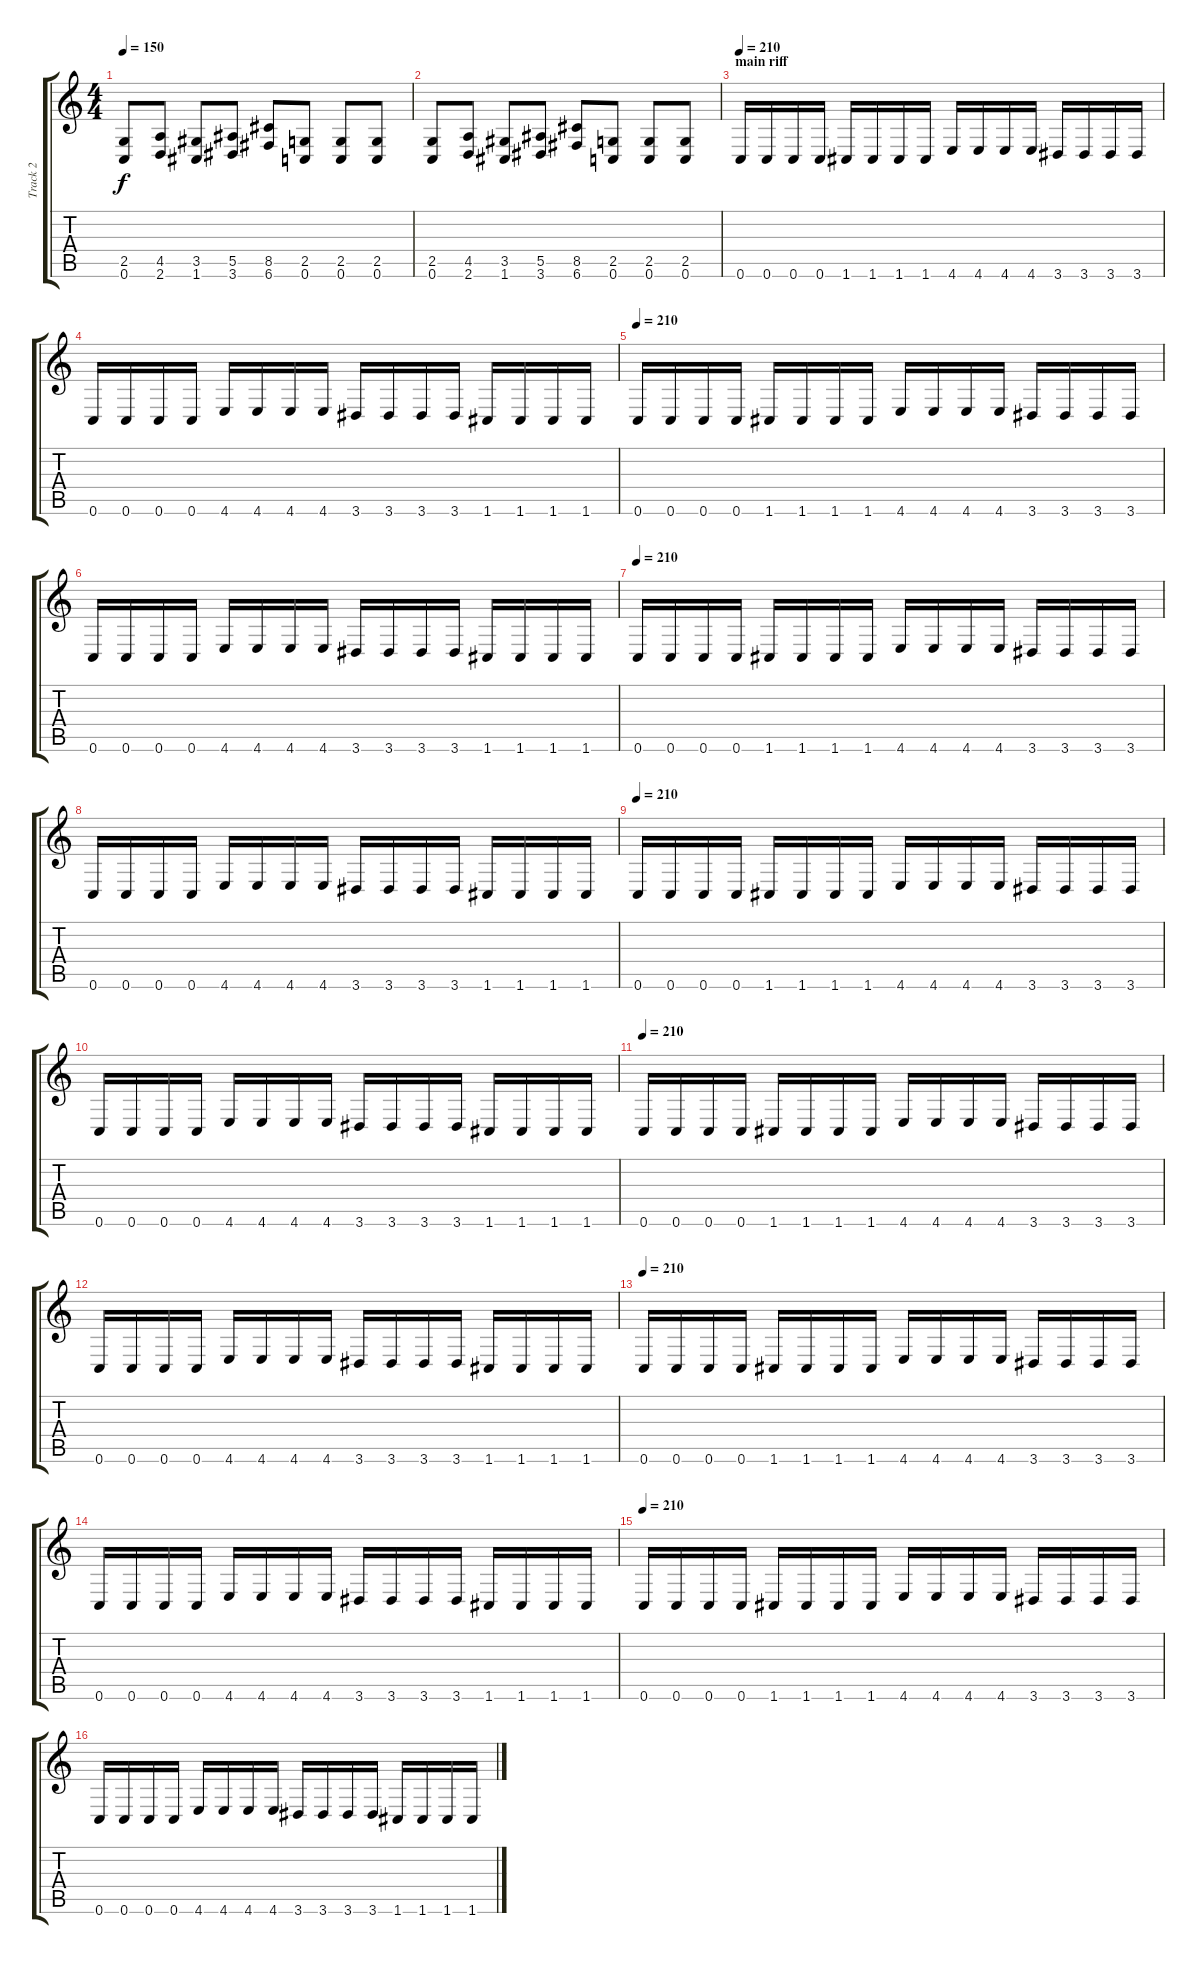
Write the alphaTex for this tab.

\track ("Track 2" "Track 2") {instrument overdrivenguitar}
\staff {score tabs}
\tuning (C4 G3 Eb3 Bb2 F2 C2) {hide}
\ts (4 4)
\tempo 150
\clef g2
\ks c
(2.5 0.6).8{dy f} (4.5 2.6).8 (3.5 1.6).8 (5.5 3.6).8 (8.5 6.6).8 (2.5 0.6).8 (2.5 0.6).8 (2.5 0.6).8 |
(2.5 0.6).8 (4.5 2.6).8 (3.5 1.6).8 (5.5 3.6).8 (8.5 6.6).8 (2.5 0.6).8 (2.5 0.6).8 (2.5 0.6).8 |
\section ("" "main riff")
\tempo 210
0.6.16 0.6.16 0.6.16 0.6.16 1.6.16 1.6.16 1.6.16 1.6.16 4.6.16 4.6.16 4.6.16 4.6.16 3.6.16 3.6.16 3.6.16 3.6.16 |
0.6.16 0.6.16 0.6.16 0.6.16 4.6.16 4.6.16 4.6.16 4.6.16 3.6.16 3.6.16 3.6.16 3.6.16 1.6.16 1.6.16 1.6.16 1.6.16 |
\tempo 210
0.6.16 0.6.16 0.6.16 0.6.16 1.6.16 1.6.16 1.6.16 1.6.16 4.6.16 4.6.16 4.6.16 4.6.16 3.6.16 3.6.16 3.6.16 3.6.16 |
0.6.16 0.6.16 0.6.16 0.6.16 4.6.16 4.6.16 4.6.16 4.6.16 3.6.16 3.6.16 3.6.16 3.6.16 1.6.16 1.6.16 1.6.16 1.6.16 |
\tempo 210
0.6.16 0.6.16 0.6.16 0.6.16 1.6.16 1.6.16 1.6.16 1.6.16 4.6.16 4.6.16 4.6.16 4.6.16 3.6.16 3.6.16 3.6.16 3.6.16 |
0.6.16 0.6.16 0.6.16 0.6.16 4.6.16 4.6.16 4.6.16 4.6.16 3.6.16 3.6.16 3.6.16 3.6.16 1.6.16 1.6.16 1.6.16 1.6.16 |
\tempo 210
0.6.16 0.6.16 0.6.16 0.6.16 1.6.16 1.6.16 1.6.16 1.6.16 4.6.16 4.6.16 4.6.16 4.6.16 3.6.16 3.6.16 3.6.16 3.6.16 |
0.6.16 0.6.16 0.6.16 0.6.16 4.6.16 4.6.16 4.6.16 4.6.16 3.6.16 3.6.16 3.6.16 3.6.16 1.6.16 1.6.16 1.6.16 1.6.16 |
\tempo 210
0.6.16 0.6.16 0.6.16 0.6.16 1.6.16 1.6.16 1.6.16 1.6.16 4.6.16 4.6.16 4.6.16 4.6.16 3.6.16 3.6.16 3.6.16 3.6.16 |
0.6.16 0.6.16 0.6.16 0.6.16 4.6.16 4.6.16 4.6.16 4.6.16 3.6.16 3.6.16 3.6.16 3.6.16 1.6.16 1.6.16 1.6.16 1.6.16 |
\tempo 210
0.6.16 0.6.16 0.6.16 0.6.16 1.6.16 1.6.16 1.6.16 1.6.16 4.6.16 4.6.16 4.6.16 4.6.16 3.6.16 3.6.16 3.6.16 3.6.16 |
0.6.16 0.6.16 0.6.16 0.6.16 4.6.16 4.6.16 4.6.16 4.6.16 3.6.16 3.6.16 3.6.16 3.6.16 1.6.16 1.6.16 1.6.16 1.6.16 |
\tempo 210
0.6.16 0.6.16 0.6.16 0.6.16 1.6.16 1.6.16 1.6.16 1.6.16 4.6.16 4.6.16 4.6.16 4.6.16 3.6.16 3.6.16 3.6.16 3.6.16 |
0.6.16 0.6.16 0.6.16 0.6.16 4.6.16 4.6.16 4.6.16 4.6.16 3.6.16 3.6.16 3.6.16 3.6.16 1.6.16 1.6.16 1.6.16 1.6.16
